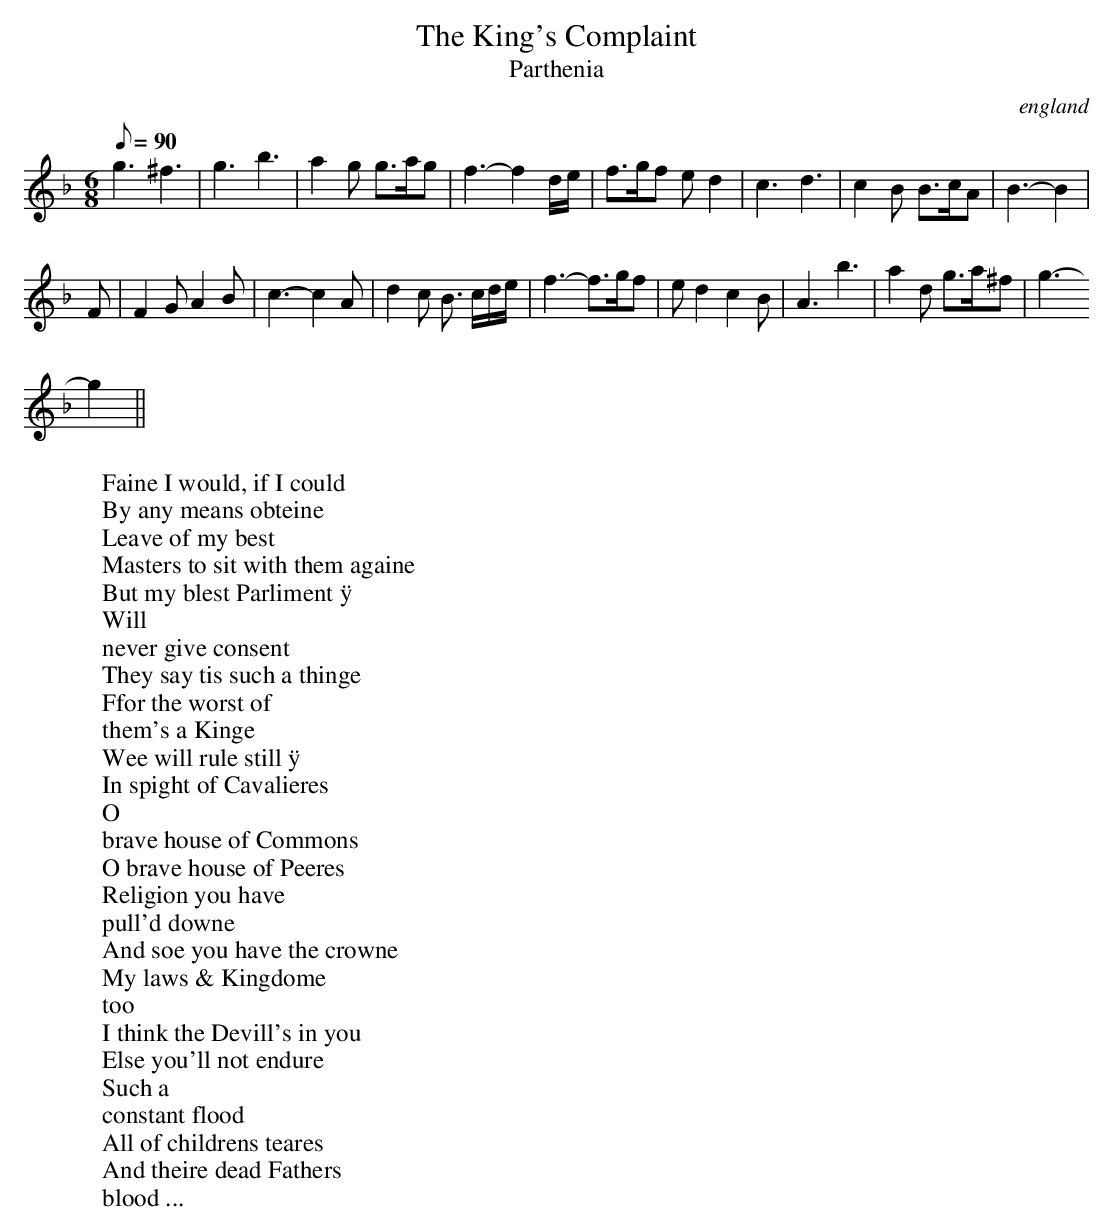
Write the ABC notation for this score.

X:1
T:The King's Complaint
T:Parthenia
O:england
M:6/8
L:1/8
Q:90
W:Faine I would, if I could
W:By any means obteine
W:Leave of my best
W:Masters to sit with them againe
W:But my blest Parliment ÿ
W:Will
W:never give consent
W:They say tis such a thinge
W:Ffor the worst of
W:them's a Kinge
W:Wee will rule still ÿ
W:In spight of Cavalieres
W:O
W:brave house of Commons
W:O brave house of Peeres
W:Religion you have
W:pull'd downe
W:And soe you have the crowne
W:My laws & Kingdome
W:too
W:I think the Devill's in you
W:Else you'll not endure
W:Such a
W:constant flood
W:All of childrens teares
W:And theire dead Fathers
W:blood ...
K:GDor
g3 ^f3|g3 b3|a2g g>ag|f3-f2  d/2e/2|f>gf ed2|c3 d3|c2B B>cA|B3-B2|
F|F2G A2B|c3-c2 A|d2c B> cd/2e/2|f3-f>gf|ed2 c2B|A3 b3|a2d g>a^f|g3-
g2||
